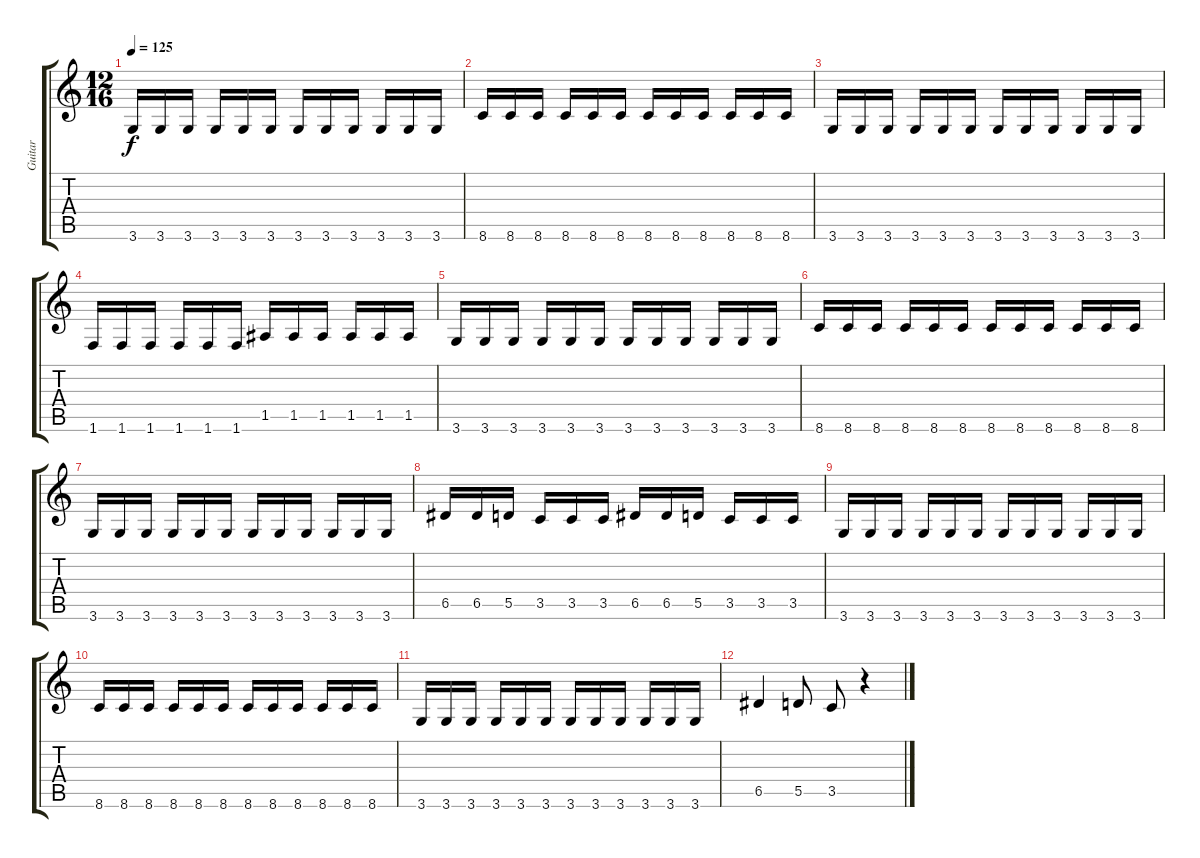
\track ("Guitar" "Guitar") {instrument distortionguitar}
\staff {score tabs}
\tuning (E4 B3 G3 D3 A2 E2) {hide}
\ts (12 16)
\tempo 125
\clef g2
\ks c
3.6.16{dy f} 3.6.16 3.6.16 3.6.16 3.6.16 3.6.16 3.6.16 3.6.16 3.6.16 3.6.16 3.6.16 3.6.16 |
8.6.16 8.6.16 8.6.16 8.6.16 8.6.16 8.6.16 8.6.16 8.6.16 8.6.16 8.6.16 8.6.16 8.6.16 |
3.6.16 3.6.16 3.6.16 3.6.16 3.6.16 3.6.16 3.6.16 3.6.16 3.6.16 3.6.16 3.6.16 3.6.16 |
1.6.16 1.6.16 1.6.16 1.6.16 1.6.16 1.6.16 1.5.16 1.5.16 1.5.16 1.5.16 1.5.16 1.5.16 |
3.6.16 3.6.16 3.6.16 3.6.16 3.6.16 3.6.16 3.6.16 3.6.16 3.6.16 3.6.16 3.6.16 3.6.16 |
8.6.16 8.6.16 8.6.16 8.6.16 8.6.16 8.6.16 8.6.16 8.6.16 8.6.16 8.6.16 8.6.16 8.6.16 |
3.6.16 3.6.16 3.6.16 3.6.16 3.6.16 3.6.16 3.6.16 3.6.16 3.6.16 3.6.16 3.6.16 3.6.16 |
6.5.16 6.5.16 5.5.16 3.5.16 3.5.16 3.5.16 6.5.16 6.5.16 5.5.16 3.5.16 3.5.16 3.5.16 |
3.6.16 3.6.16 3.6.16 3.6.16 3.6.16 3.6.16 3.6.16 3.6.16 3.6.16 3.6.16 3.6.16 3.6.16 |
8.6.16 8.6.16 8.6.16 8.6.16 8.6.16 8.6.16 8.6.16 8.6.16 8.6.16 8.6.16 8.6.16 8.6.16 |
3.6.16 3.6.16 3.6.16 3.6.16 3.6.16 3.6.16 3.6.16 3.6.16 3.6.16 3.6.16 3.6.16 3.6.16 |
6.5.4 5.5.8 3.5.8 r.4
